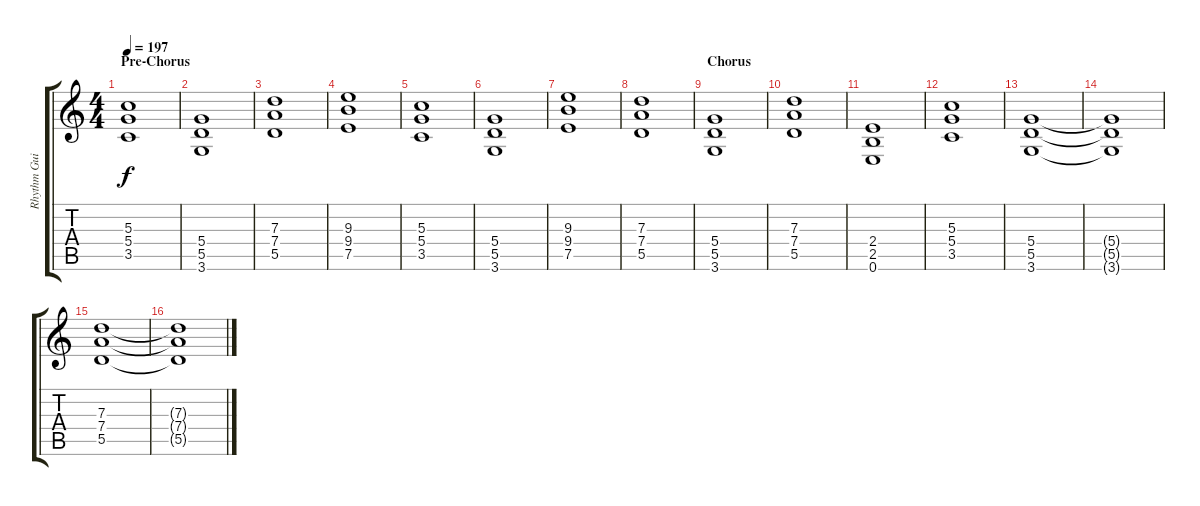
\track ("Rhythm Guitar 1" "Rhythm Gui") {instrument overdrivenguitar}
\staff {score tabs}
\tuning (E4 B3 G3 D3 A2 E2) {hide}
\ts (4 4)
\section ("" "Pre-Chorus")
\tempo 197
\clef g2
\ks c
(5.3 5.4 3.5).1{dy f} |
(5.4 5.5 3.6).1 |
(7.3 7.4 5.5).1 |
(9.3 9.4 7.5).1 |
(5.3 5.4 3.5).1 |
(5.4 5.5 3.6).1 |
(9.3 9.4 7.5).1 |
(7.3 7.4 5.5).1 |
\section ("" "Chorus")
(5.4 5.5 3.6).1 |
(7.3 7.4 5.5).1 |
(2.4 2.5 0.6).1 |
(5.3 5.4 3.5).1 |
(5.4 5.5 3.6).1 |
(5.4{t} 5.5{t} 3.6{t}).1 |
(7.3 7.4 5.5).1 |
(7.3{t} 7.4{t} 5.5{t}).1
